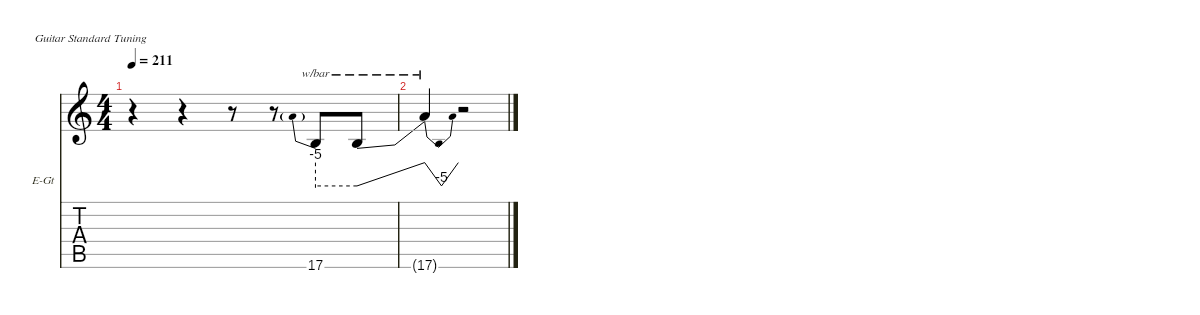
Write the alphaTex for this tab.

\hideDynamics
\bracketExtendMode nobrackets
\firstSystemTrackNameOrientation horizontal
\otherSystemsTrackNameOrientation horizontal
\track ("Lead Guitar" "E-Gt") {instrument distortionguitar}
\staff {score tabs}
\tuning (E4 B3 G3 D3 A2 E2)
\ts (4 4)
\tempo 211
\clef g2
\ks c
r.4{dy f instrument distortionguitar beam Down} r.4{beam Down} r.8{beam Down} r.8{beam Down} 17.6.8{tbe (predive default 0 -20 60 -20) beam Up} 17.6{t}.8{tbe (dive default 0 -20 31.2 0) beam Up} |
17.6{t}.4{tbe (dip default 0 0 48.6 -20 49.199999999999996 -20 59.4 0) beam Up} r.2{beam Up}
